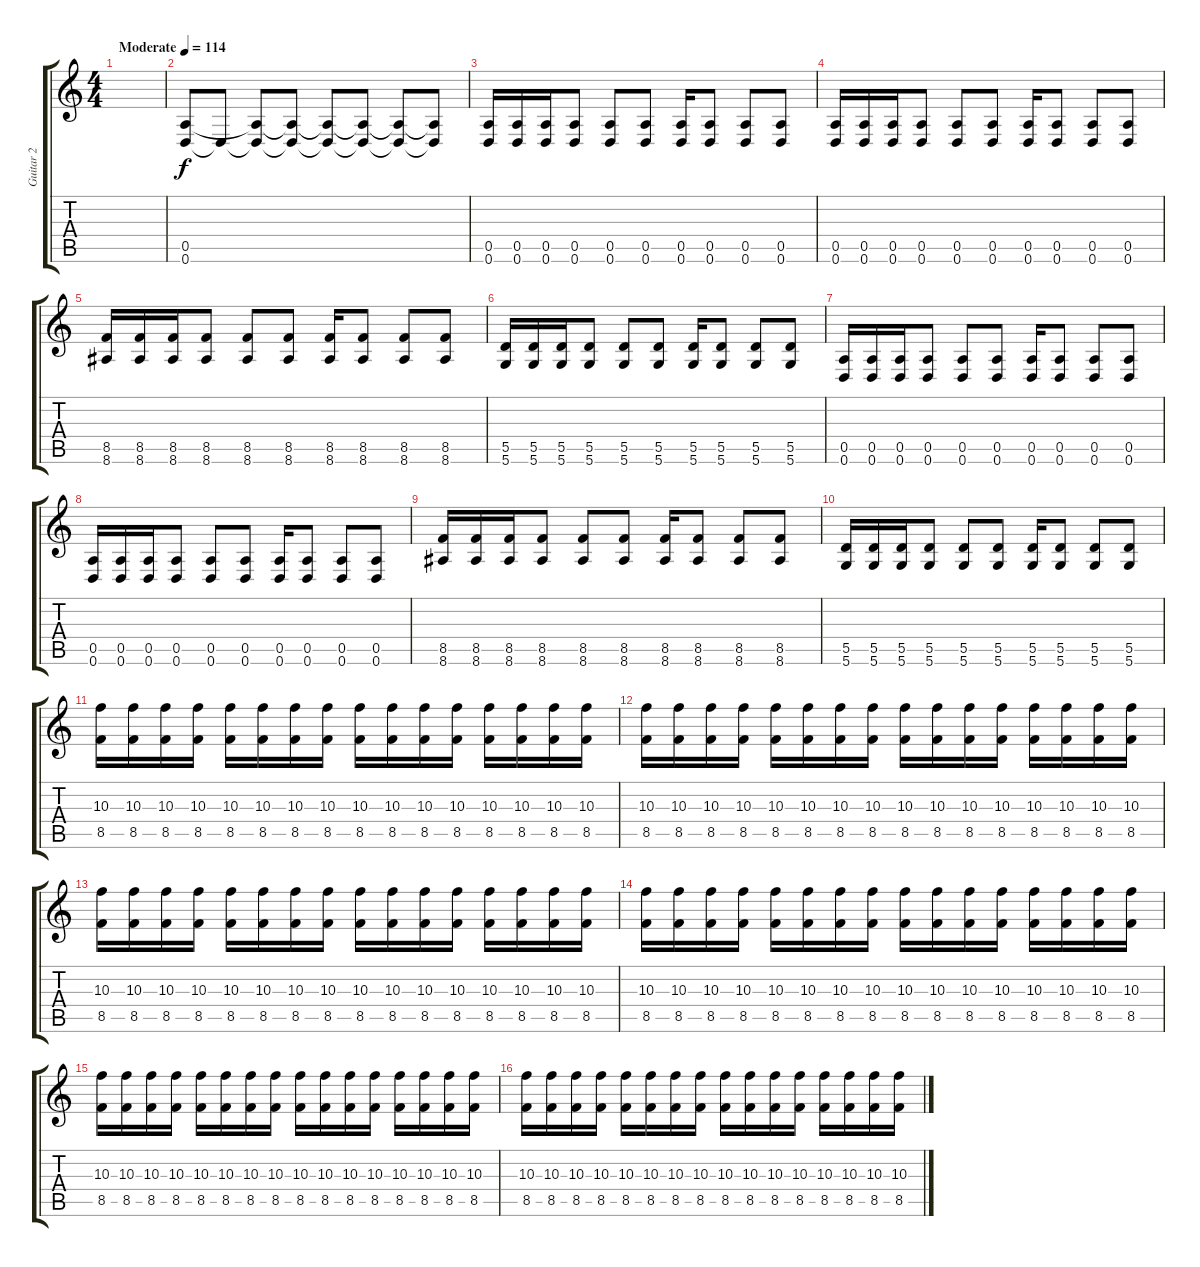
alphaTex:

\track ("Guitar 2" "Guitar 2") {instrument distortionguitar}
\staff {score tabs}
\tuning (E4 B3 G3 D3 A2 D2) {hide}
\ts (4 4)
\tempo (114 "Moderate")
\clef g2
\ks c
|
(0.5 0.6).8{volume 1} 0.6{t}.8{volume 3} (0.5{t} 0.6{t}).8{volume 5} (0.5{t} 0.6{t}).8{volume 6} (0.5{t} 0.6{t}).8 (0.5{t} 0.6{t}).8{volume 7} (0.5{t} 0.6{t}).8{volume 9} (0.5{t} 0.6{t}).8 |
(0.5 0.6).16{volume 13} (0.5 0.6).16 (0.5 0.6).16 (0.5 0.6).8 (0.5 0.6).8 (0.5 0.6).8 (0.5 0.6).16 (0.5 0.6).8 (0.5 0.6).8 (0.5 0.6).8 |
(0.5 0.6).16 (0.5 0.6).16 (0.5 0.6).16 (0.5 0.6).8 (0.5 0.6).8 (0.5 0.6).8 (0.5 0.6).16 (0.5 0.6).8 (0.5 0.6).8 (0.5 0.6).8 |
(8.5 8.6).16 (8.5 8.6).16 (8.5 8.6).16 (8.5 8.6).8 (8.5 8.6).8 (8.5 8.6).8 (8.5 8.6).16 (8.5 8.6).8 (8.5 8.6).8 (8.5 8.6).8 |
(5.5 5.6).16 (5.5 5.6).16 (5.5 5.6).16 (5.5 5.6).8 (5.5 5.6).8 (5.5 5.6).8 (5.5 5.6).16 (5.5 5.6).8 (5.5 5.6).8 (5.5 5.6).8 |
(0.5 0.6).16 (0.5 0.6).16 (0.5 0.6).16 (0.5 0.6).8 (0.5 0.6).8 (0.5 0.6).8 (0.5 0.6).16 (0.5 0.6).8 (0.5 0.6).8 (0.5 0.6).8 |
(0.5 0.6).16 (0.5 0.6).16 (0.5 0.6).16 (0.5 0.6).8 (0.5 0.6).8 (0.5 0.6).8 (0.5 0.6).16 (0.5 0.6).8 (0.5 0.6).8 (0.5 0.6).8 |
(8.5 8.6).16 (8.5 8.6).16 (8.5 8.6).16 (8.5 8.6).8 (8.5 8.6).8 (8.5 8.6).8 (8.5 8.6).16 (8.5 8.6).8 (8.5 8.6).8 (8.5 8.6).8 |
(5.5 5.6).16 (5.5 5.6).16 (5.5 5.6).16 (5.5 5.6).8 (5.5 5.6).8 (5.5 5.6).8 (5.5 5.6).16 (5.5 5.6).8 (5.5 5.6).8 (5.5 5.6).8 |
(10.3 8.5).16 (10.3 8.5).16 (10.3 8.5).16 (10.3 8.5).16 (10.3 8.5).16 (10.3 8.5).16 (10.3 8.5).16 (10.3 8.5).16 (10.3 8.5).16 (10.3 8.5).16 (10.3 8.5).16 (10.3 8.5).16 (10.3 8.5).16 (10.3 8.5).16 (10.3 8.5).16 (10.3 8.5).16 |
(10.3 8.5).16 (10.3 8.5).16 (10.3 8.5).16 (10.3 8.5).16 (10.3 8.5).16 (10.3 8.5).16 (10.3 8.5).16 (10.3 8.5).16 (10.3 8.5).16 (10.3 8.5).16 (10.3 8.5).16 (10.3 8.5).16 (10.3 8.5).16 (10.3 8.5).16 (10.3 8.5).16 (10.3 8.5).16 |
(10.3 8.5).16 (10.3 8.5).16 (10.3 8.5).16 (10.3 8.5).16 (10.3 8.5).16 (10.3 8.5).16 (10.3 8.5).16 (10.3 8.5).16 (10.3 8.5).16 (10.3 8.5).16 (10.3 8.5).16 (10.3 8.5).16 (10.3 8.5).16 (10.3 8.5).16 (10.3 8.5).16 (10.3 8.5).16 |
(10.3 8.5).16 (10.3 8.5).16 (10.3 8.5).16 (10.3 8.5).16 (10.3 8.5).16 (10.3 8.5).16 (10.3 8.5).16 (10.3 8.5).16 (10.3 8.5).16 (10.3 8.5).16 (10.3 8.5).16 (10.3 8.5).16 (10.3 8.5).16 (10.3 8.5).16 (10.3 8.5).16 (10.3 8.5).16 |
(10.3 8.5).16 (10.3 8.5).16 (10.3 8.5).16 (10.3 8.5).16 (10.3 8.5).16 (10.3 8.5).16 (10.3 8.5).16 (10.3 8.5).16 (10.3 8.5).16 (10.3 8.5).16 (10.3 8.5).16 (10.3 8.5).16 (10.3 8.5).16 (10.3 8.5).16 (10.3 8.5).16 (10.3 8.5).16 |
(10.3 8.5).16 (10.3 8.5).16 (10.3 8.5).16 (10.3 8.5).16 (10.3 8.5).16 (10.3 8.5).16 (10.3 8.5).16 (10.3 8.5).16 (10.3 8.5).16 (10.3 8.5).16 (10.3 8.5).16 (10.3 8.5).16 (10.3 8.5).16 (10.3 8.5).16 (10.3 8.5).16 (10.3 8.5).16
